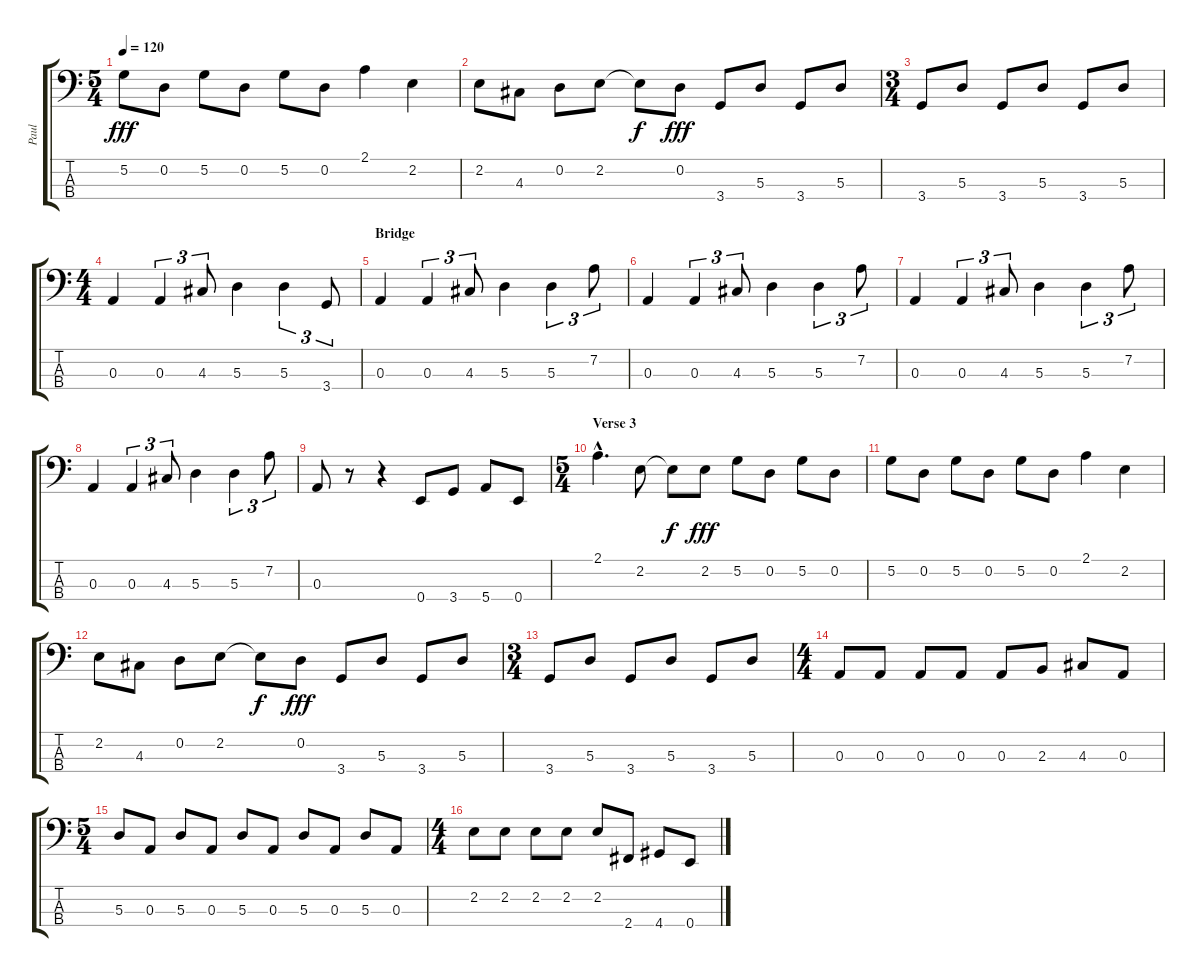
\track ("Paul" "Paul") {instrument fretlessbass}
\staff {score tabs}
\tuning (G2 D2 A1 E1) {hide}
\ts (5 4)
\tempo 120
\clef f4
\ks c
5.2.8{dy fff} 0.2.8 5.2.8 0.2.8 5.2.8 0.2.8 2.1.4 2.2.4 |
2.2.8 4.3.8 0.2.8 2.2.8 2.2{t}.8{dy f} 0.2.8{dy fff} 3.4.8 5.3.8 3.4.8 5.3.8 |
\ts (3 4)
3.4.8 5.3.8 3.4.8 5.3.8 3.4.8 5.3.8 |
\ts (4 4)
0.3.4 0.3.4{tu (3 2)} 4.3.8{tu (3 2)} 5.3.4 5.3.4{tu (3 2)} 3.4.8{tu (3 2)} |
\section ("" "Bridge")
0.3.4 0.3.4{tu (3 2)} 4.3.8{tu (3 2)} 5.3.4 5.3.4{tu (3 2)} 7.2.8{tu (3 2)} |
0.3.4 0.3.4{tu (3 2)} 4.3.8{tu (3 2)} 5.3.4 5.3.4{tu (3 2)} 7.2.8{tu (3 2)} |
0.3.4 0.3.4{tu (3 2)} 4.3.8{tu (3 2)} 5.3.4 5.3.4{tu (3 2)} 7.2.8{tu (3 2)} |
0.3.4 0.3.4{tu (3 2)} 4.3.8{tu (3 2)} 5.3.4 5.3.4{tu (3 2)} 7.2.8{tu (3 2)} |
0.3.8 r.8 r.4 0.4.8 3.4.8 5.4.8 0.4.8 |
\ts (5 4)
\section ("" "Verse 3")
2.1{hac}.4{d} 2.2.8 2.2{t}.8{dy f} 2.2.8{dy fff} 5.2.8 0.2.8 5.2.8 0.2.8 |
5.2.8 0.2.8 5.2.8 0.2.8 5.2.8 0.2.8 2.1.4 2.2.4 |
2.2.8 4.3.8 0.2.8 2.2.8 2.2{t}.8{dy f} 0.2.8{dy fff} 3.4.8 5.3.8 3.4.8 5.3.8 |
\ts (3 4)
3.4.8 5.3.8 3.4.8 5.3.8 3.4.8 5.3.8 |
\ts (4 4)
0.3.8 0.3.8 0.3.8 0.3.8 0.3.8 2.3.8 4.3.8 0.3.8 |
\ts (5 4)
5.3.8 0.3.8 5.3.8 0.3.8 5.3.8 0.3.8 5.3.8 0.3.8 5.3.8 0.3.8 |
\ts (4 4)
2.2.8 2.2.8 2.2.8 2.2.8 2.2.8 2.4.8 4.4.8 0.4.8
